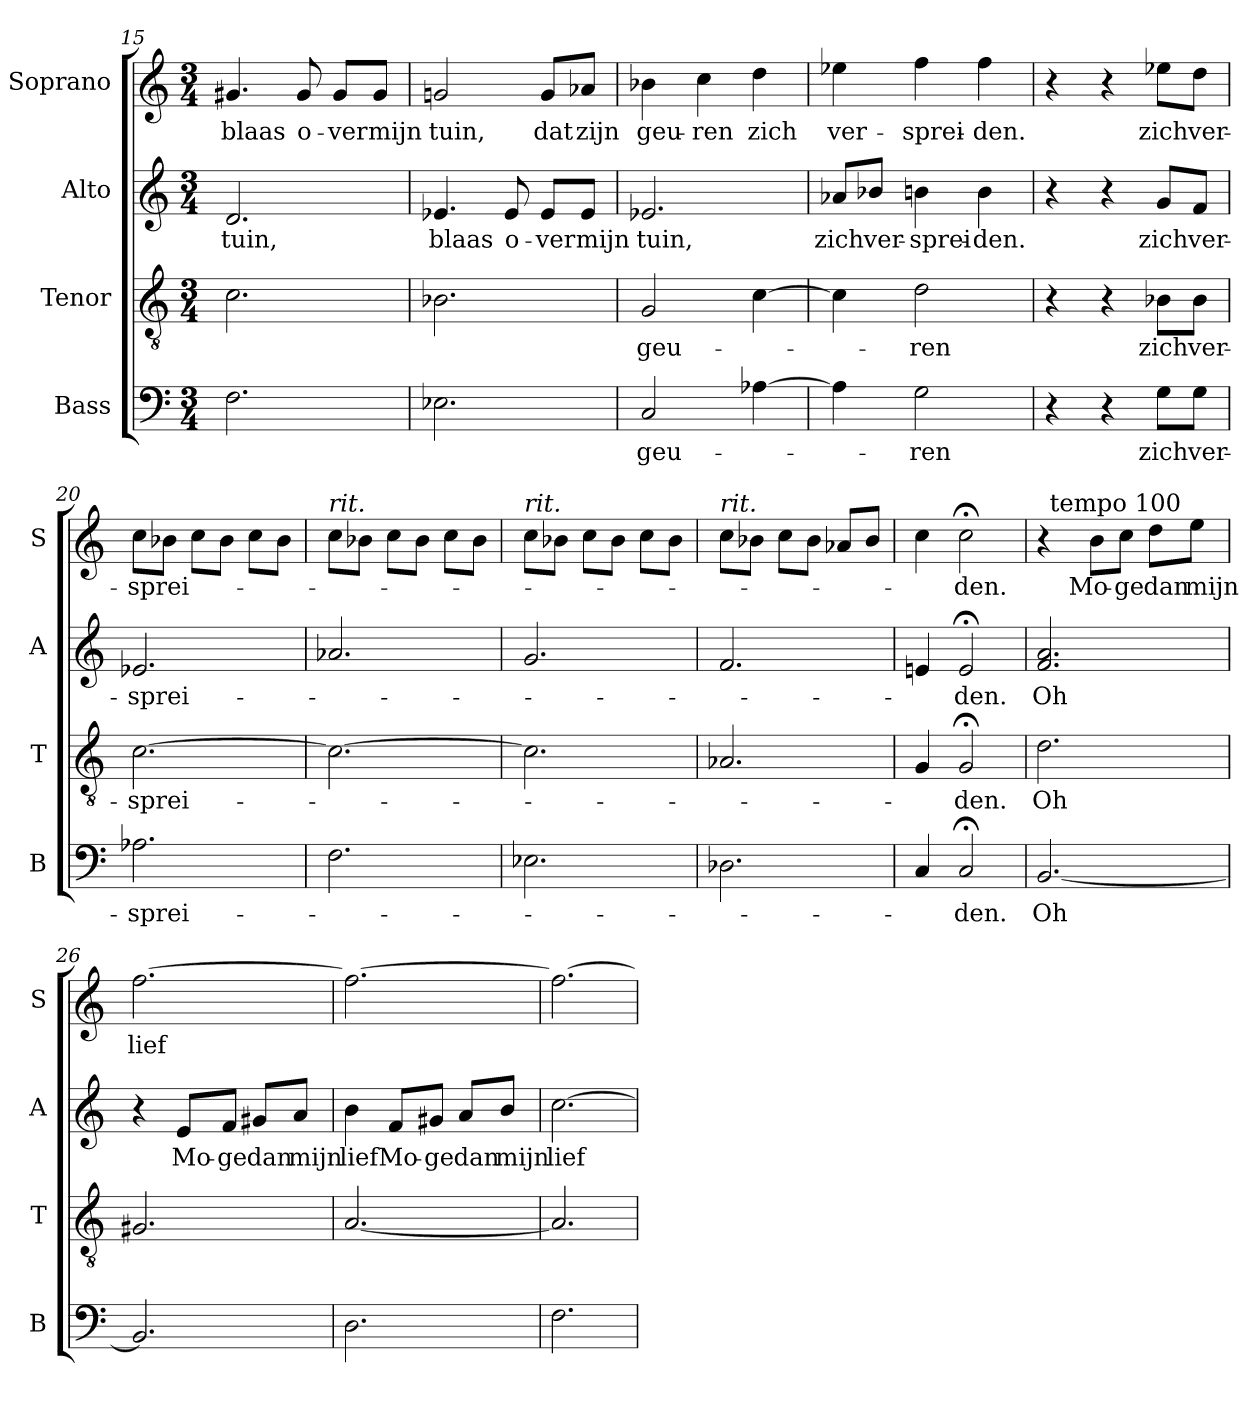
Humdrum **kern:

**kern	**text	**kern	**text	**kern	**text	**kern	**text
*part4	*part4	*part3	*part3	*part2	*part2	*part1	*part1
*staff4	*staff4	*staff3	*staff3	*staff2	*staff2	*staff1	*staff1
*I"Bass	*	*I"Tenor	*	*I"Alto	*	*I"Soprano	*
*I'B	*	*I'T	*	*I'A	*	*I'S	*
*clefF4	*	*clefGv2	*	*clefG2	*	*clefG2	*
*k[]	*	*k[]	*	*k[]	*	*k[]	*
*C:	*	*C:	*	*C:	*	*C:	*
*M3/4	*	*M3/4	*	*M3/4	*	*M3/4	*
=15	=15	=15	=15	=15	=15	=15	=15
2.F\	.	2.c\	.	2.d/	tuin,	4.g#X/	blaas
.	.	.	.	.	.	8g#/	o-
.	.	.	.	.	.	8g#/L	-ver
.	.	.	.	.	.	8g#/J	mijn
=16	=16	=16	=16	=16	=16	=16	=16
2.E-X\	.	2.B-X\	.	4.e-X/	blaas	2gn/	tuin,
.	.	.	.	8e-/	o-	.	.
.	.	.	.	8e-/L	-ver	8g/L	dat
.	.	.	.	8e-/J	mijn	8a-X/J	zijn
!!LO:LB:g=z
=17	=17	=17	=17	=17	=17	=17	=17
2C/	geu-	2G/	geu-	2.e-X/	tuin,	4b-X\	geu-
.	.	.	.	.	.	4cc\	-ren
[4A-X\	.	[4c\	.	.	.	4dd\	zich
=18	=18	=18	=18	=18	=18	=18	=18
4A-\]	.	4c\]	.	8a-X/L	zich	4ee-X\	ver-
.	.	.	.	8b-X/J	ver-	.	.
2G\	-ren	2d\	-ren	4bn\	-sprei-	4ff\	-sprei-
.	.	.	.	4b\	-den.	4ff\	-den.
=19	=19	=19	=19	=19	=19	=19	=19
4r	.	4r	.	4r	.	4r	.
4r	.	4r	.	4r	.	4r	.
8G\L	zich	8B-X\L	zich	8g/L	zich	8ee-X\L	zich
8G\J	ver-	8B-\J	ver-	8f/J	ver-	8dd\J	ver-
=20	=20	=20	=20	=20	=20	=20	=20
2.A-X\	-sprei-	[2.c\	-sprei-	2.e-X/	-sprei-	8cc\L	-sprei-
.	.	.	.	.	.	8b-X\J	.
.	.	.	.	.	.	8cc\L	.
.	.	.	.	.	.	8b-\J	.
.	.	.	.	.	.	8cc\L	.
.	.	.	.	.	.	8b-\J	.
!!LO:LB:g=z
=21	=21	=21	=21	=21	=21	=21	=21
!	!	!	!	!	!	!LO:TX:a:i:t=rit.	!
2.F\	.	2.c\_	.	2.a-X/	.	8cc\L	.
.	.	.	.	.	.	8b-X\J	.
.	.	.	.	.	.	8cc\L	.
.	.	.	.	.	.	8b-\J	.
.	.	.	.	.	.	8cc\L	.
.	.	.	.	.	.	8b-\J	.
=22	=22	=22	=22	=22	=22	=22	=22
!	!	!	!	!	!	!LO:TX:a:i:t=rit.	!
2.E-X\	.	2.c\]	.	2.g/	.	8cc\L	.
.	.	.	.	.	.	8b-X\J	.
.	.	.	.	.	.	8cc\L	.
.	.	.	.	.	.	8b-\J	.
.	.	.	.	.	.	8cc\L	.
.	.	.	.	.	.	8b-\J	.
=23	=23	=23	=23	=23	=23	=23	=23
!	!	!	!	!	!	!LO:TX:a:i:t=rit.	!
2.D-X\	.	2.A-X/	.	2.f/	.	8cc\L	.
.	.	.	.	.	.	8b-X\J	.
.	.	.	.	.	.	8cc\L	.
.	.	.	.	.	.	8b-\J	.
.	.	.	.	.	.	8a-X/L	.
.	.	.	.	.	.	8b-/J	.
=24	=24	=24	=24	=24	=24	=24	=24
4C/	.	4G/	.	4en/	.	4cc\	.
2C;</	-den.	2G;</	-den.	2e;</	-den.	2cc;<\	-den.
!!LO:PB:g=z
=25	=25	=25	=25	=25	=25	=25	=25
*	*	*	*	*	*	*^	*
[2.BB/	Oh	2.d\	Oh	2.f/ 2.a/	Oh	4r	32ryy	.
!	!	!	!	!	!	!	!LO:TX:a:t=tempo 100	!
.	.	.	.	.	.	.	2ryy	.
.	.	.	.	.	.	8b\L	.	Mo-
.	.	.	.	.	.	8cc\J	.	-ge
.	.	.	.	.	.	8dd\L	.	dan
.	.	.	.	.	.	.	8..ryy	.
.	.	.	.	.	.	8ee\J	.	mijn
*	*	*	*	*	*	*v	*v	*
=26	=26	=26	=26	=26	=26	=26	=26
2.BB/]	.	2.G#X/	.	4r	.	[2.ff\	lief
.	.	.	.	8e/L	Mo-	.	.
.	.	.	.	8f/J	-ge	.	.
.	.	.	.	8g#X/L	dan	.	.
.	.	.	.	8a/J	mijn	.	.
=27	=27	=27	=27	=27	=27	=27	=27
2.D\	.	[2.A/	.	4b\	lief	2.ff\_	.
.	.	.	.	8f/L	Mo-	.	.
.	.	.	.	8g#X/J	-ge	.	.
.	.	.	.	8a/L	dan	.	.
.	.	.	.	8b/J	mijn	.	.
=28	=28	=28	=28	=28	=28	=28	=28
2.F\	.	2.A/]	.	[2.cc\	lief	2.ff\_	.
=	=	=	=	=	=	=	=
*-	*-	*-	*-	*-	*-	*-	*-
